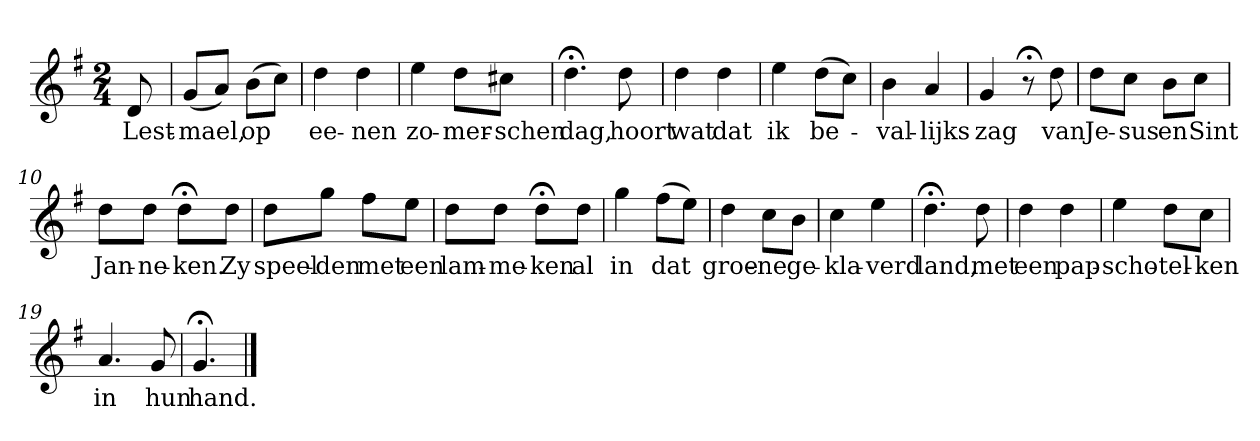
**kern	**text
*part1	*part1
*staff1	*staff1
*k[f#]	*
*G:	*
*M2/4	*
*MM120	*
=	=
8d	Lest-
=1	=1
(8gL	-mael,
8aJ)	.
(8bL	op
8ccJ)	.
=2	=2
4dd	ee-
4dd	-nen
=3	=3
4ee	zo-
8ddL	-mer-
8cc#XJ	-schen
=4	=4
4.dd;<	dag,
8dd	hoort
=5	=5
4dd	wat
4dd	dat
=6	=6
4ee	ik
(8ddL	be-
8ccJ)	.
=7	=7
4b	-val-
4a	-lijks
=8	=8
4g	zag
8r;<	.
8dd	van
=9	=9
8ddL	Je-
8ccJ	-sus
8bL	en
8ccJ	Sint
=10	=10
8ddL	Jan-
8ddJ	-ne-
8dd;<L	-ken.
8ddJ	Zy
=11	=11
8ddL	speel-
8ggJ	-den
8ff#L	met
8eeJ	een
=12	=12
8ddL	lam-
8ddJ	-me-
8dd;<L	-ken
8ddJ	al
=13	=13
4gg	in
(8ff#L	dat
8eeJ)	.
=14	=14
4dd	groe-
8ccL	-ne
8bJ	ge-
=15	=15
4cc	-kla-
4ee	-verd
=16	=16
4.dd;<	land,
8dd	met
=17	=17
4dd	een
4dd	pap-
=18	=18
4ee	-scho-
8ddL	-tel-
8ccJ	-ken
=19	=19
4.a	in
8g	hun
=20	=20
4.g;<	hand.
==	==
*-	*-
